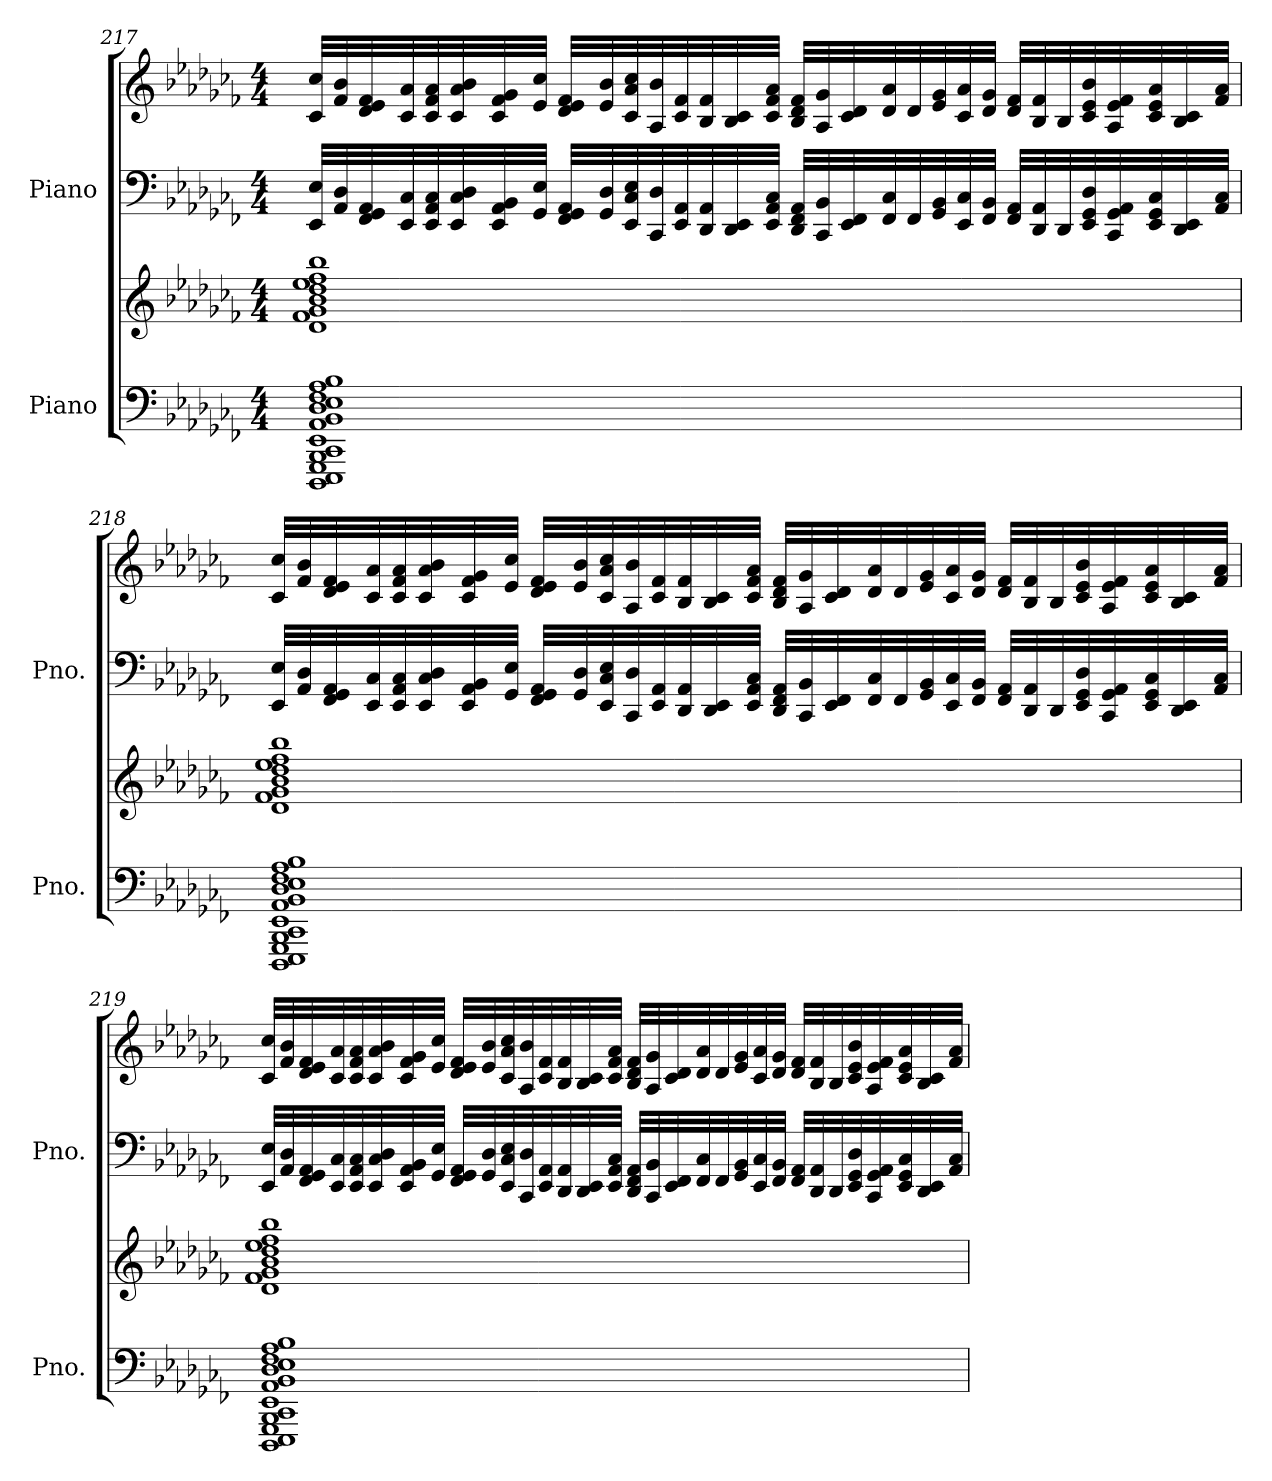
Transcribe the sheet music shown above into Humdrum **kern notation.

**kern	**kern	**kern	**kern
*part2	*part2	*part1	*part1
*staff4	*staff3	*staff2	*staff1
*I"Piano	*	*I"Piano	*
*I'Pno.	*	*I'Pno.	*
!!LO:LB:g=z
*clefF4	*clefG2	*clefF4	*clefG2
*ITrd14c24	*ITrd14c24	*ITrd-21c-36	*ITrd-21c-36
*k[b-e-a-d-g-c-f-]	*k[b-e-a-d-g-c-f-]	*k[b-e-a-d-g-c-f-]	*k[b-e-a-d-g-c-f-]
*M4/4	*M4/4	*M4/4	*M4/4
=217	=217	=217	=217
1DDDDD- 1EEEEE- 1GGGGG- 1BBBBB- 1CCCC- 1EEEE- 1AAAA- 1BBBB- 1DDD- 1EEE- 1FFF- 1AAA- 1BBB-	1DD- 1FF- 1GG- 1BB- 1D- 1E- 1F- 1B-	32ee-/ 32eee-/LLL	32cccc-/ 32ccccc-/LLL
.	.	32aa-/ 32ddd-/	32ffff-/ 32bbbb-/
.	.	32ff-/ 32gg-/ 32aa-/	32dddd-/ 32eeee-/ 32ffff-/
.	.	32ee-/ 32ccc-/	32cccc-/ 32aaaa-/
.	.	32ee-/ 32aa-/ 32ccc-/	32cccc-/ 32ffff-/ 32aaaa-/
.	.	32ee-/ 32ccc-/ 32ddd-/	32cccc-/ 32aaaa-/ 32bbbb-/
.	.	32ee-/ 32aa-/ 32bb-/	32cccc-/ 32ffff-/ 32gggg-/
.	.	32gg-/ 32eee-/JJJ	32eeee-/ 32ccccc-/JJJ
.	.	32ff-/ 32gg-/ 32aa-/LLL	32dddd-/ 32eeee-/ 32ffff-/LLL
.	.	32gg-/ 32ddd-/	32eeee-/ 32bbbb-/
.	.	32ee-/ 32ccc-/ 32eee-/	32cccc-/ 32aaaa-/ 32ccccc-/
.	.	32cc-/ 32ddd-/	32aaa-/ 32bbbb-/
.	.	32ee-/ 32aa-/	32cccc-/ 32ffff-/
.	.	32dd-/ 32aa-/	32bbb-/ 32ffff-/
.	.	32dd-/ 32ee-/	32bbb-/ 32cccc-/
.	.	32ee-/ 32aa-/ 32ccc-/JJJ	32cccc-/ 32ffff-/ 32aaaa-/JJJ
.	.	32dd-/ 32ff-/ 32aa-/LLL	32bbb-/ 32dddd-/ 32ffff-/LLL
.	.	32cc-/ 32bb-/	32aaa-/ 32gggg-/
.	.	32ee-/ 32ff-/	32cccc-/ 32dddd-/
.	.	32ff-/ 32ccc-/	32dddd-/ 32aaaa-/
.	.	32ff-/	32dddd-/
.	.	32gg-/ 32bb-/	32eeee-/ 32gggg-/
.	.	32ee-/ 32ccc-/	32cccc-/ 32aaaa-/
.	.	32ff-/ 32bb-/JJJ	32dddd-/ 32gggg-/JJJ
.	.	32ff-/ 32aa-/LLL	32dddd-/ 32ffff-/LLL
.	.	32dd-/ 32aa-/	32bbb-/ 32ffff-/
.	.	32dd-/	32bbb-/
.	.	32ee-/ 32gg-/ 32ddd-/	32cccc-/ 32eeee-/ 32bbbb-/
.	.	32cc-/ 32gg-/ 32aa-/	32aaa-/ 32eeee-/ 32ffff-/
.	.	32ee-/ 32gg-/ 32ccc-/	32cccc-/ 32eeee-/ 32aaaa-/
.	.	32dd-/ 32ee-/	32bbb-/ 32cccc-/
.	.	32aa-/ 32ccc-/JJJ	32ffff-/ 32aaaa-/JJJ
!!LO:LB:g=z
=218	=218	=218	=218
1DDDDD- 1EEEEE- 1GGGGG- 1BBBBB- 1CCCC- 1EEEE- 1AAAA- 1BBBB- 1DDD- 1EEE- 1FFF- 1AAA- 1BBB-	1DD- 1FF- 1GG- 1BB- 1D- 1E- 1F- 1B-	32ee-/ 32eee-/LLL	32cccc-/ 32ccccc-/LLL
.	.	32aa-/ 32ddd-/	32ffff-/ 32bbbb-/
.	.	32ff-/ 32gg-/ 32aa-/	32dddd-/ 32eeee-/ 32ffff-/
.	.	32ee-/ 32ccc-/	32cccc-/ 32aaaa-/
.	.	32ee-/ 32aa-/ 32ccc-/	32cccc-/ 32ffff-/ 32aaaa-/
.	.	32ee-/ 32ccc-/ 32ddd-/	32cccc-/ 32aaaa-/ 32bbbb-/
.	.	32ee-/ 32aa-/ 32bb-/	32cccc-/ 32ffff-/ 32gggg-/
.	.	32gg-/ 32eee-/JJJ	32eeee-/ 32ccccc-/JJJ
.	.	32ff-/ 32gg-/ 32aa-/LLL	32dddd-/ 32eeee-/ 32ffff-/LLL
.	.	32gg-/ 32ddd-/	32eeee-/ 32bbbb-/
.	.	32ee-/ 32ccc-/ 32eee-/	32cccc-/ 32aaaa-/ 32ccccc-/
.	.	32cc-/ 32ddd-/	32aaa-/ 32bbbb-/
.	.	32ee-/ 32aa-/	32cccc-/ 32ffff-/
.	.	32dd-/ 32aa-/	32bbb-/ 32ffff-/
.	.	32dd-/ 32ee-/	32bbb-/ 32cccc-/
.	.	32ee-/ 32aa-/ 32ccc-/JJJ	32cccc-/ 32ffff-/ 32aaaa-/JJJ
.	.	32dd-/ 32ff-/ 32aa-/LLL	32bbb-/ 32dddd-/ 32ffff-/LLL
.	.	32cc-/ 32bb-/	32aaa-/ 32gggg-/
.	.	32ee-/ 32ff-/	32cccc-/ 32dddd-/
.	.	32ff-/ 32ccc-/	32dddd-/ 32aaaa-/
.	.	32ff-/	32dddd-/
.	.	32gg-/ 32bb-/	32eeee-/ 32gggg-/
.	.	32ee-/ 32ccc-/	32cccc-/ 32aaaa-/
.	.	32ff-/ 32bb-/JJJ	32dddd-/ 32gggg-/JJJ
.	.	32ff-/ 32aa-/LLL	32dddd-/ 32ffff-/LLL
.	.	32dd-/ 32aa-/	32bbb-/ 32ffff-/
.	.	32dd-/	32bbb-/
.	.	32ee-/ 32gg-/ 32ddd-/	32cccc-/ 32eeee-/ 32bbbb-/
.	.	32cc-/ 32gg-/ 32aa-/	32aaa-/ 32eeee-/ 32ffff-/
.	.	32ee-/ 32gg-/ 32ccc-/	32cccc-/ 32eeee-/ 32aaaa-/
.	.	32dd-/ 32ee-/	32bbb-/ 32cccc-/
.	.	32aa-/ 32ccc-/JJJ	32ffff-/ 32aaaa-/JJJ
!!LO:PB:g=z
=219	=219	=219	=219
1DDDDD- 1EEEEE- 1GGGGG- 1BBBBB- 1CCCC- 1EEEE- 1AAAA- 1BBBB- 1DDD- 1EEE- 1FFF- 1AAA- 1BBB-	1DD- 1FF- 1GG- 1BB- 1D- 1E- 1F- 1B-	32ee-/ 32eee-/LLL	32cccc-/ 32ccccc-/LLL
.	.	32aa-/ 32ddd-/	32ffff-/ 32bbbb-/
.	.	32ff-/ 32gg-/ 32aa-/	32dddd-/ 32eeee-/ 32ffff-/
.	.	32ee-/ 32ccc-/	32cccc-/ 32aaaa-/
.	.	32ee-/ 32aa-/ 32ccc-/	32cccc-/ 32ffff-/ 32aaaa-/
.	.	32ee-/ 32ccc-/ 32ddd-/	32cccc-/ 32aaaa-/ 32bbbb-/
.	.	32ee-/ 32aa-/ 32bb-/	32cccc-/ 32ffff-/ 32gggg-/
.	.	32gg-/ 32eee-/JJJ	32eeee-/ 32ccccc-/JJJ
.	.	32ff-/ 32gg-/ 32aa-/LLL	32dddd-/ 32eeee-/ 32ffff-/LLL
.	.	32gg-/ 32ddd-/	32eeee-/ 32bbbb-/
.	.	32ee-/ 32ccc-/ 32eee-/	32cccc-/ 32aaaa-/ 32ccccc-/
.	.	32cc-/ 32ddd-/	32aaa-/ 32bbbb-/
.	.	32ee-/ 32aa-/	32cccc-/ 32ffff-/
.	.	32dd-/ 32aa-/	32bbb-/ 32ffff-/
.	.	32dd-/ 32ee-/	32bbb-/ 32cccc-/
.	.	32ee-/ 32aa-/ 32ccc-/JJJ	32cccc-/ 32ffff-/ 32aaaa-/JJJ
.	.	32dd-/ 32ff-/ 32aa-/LLL	32bbb-/ 32dddd-/ 32ffff-/LLL
.	.	32cc-/ 32bb-/	32aaa-/ 32gggg-/
.	.	32ee-/ 32ff-/	32cccc-/ 32dddd-/
.	.	32ff-/ 32ccc-/	32dddd-/ 32aaaa-/
.	.	32ff-/	32dddd-/
.	.	32gg-/ 32bb-/	32eeee-/ 32gggg-/
.	.	32ee-/ 32ccc-/	32cccc-/ 32aaaa-/
.	.	32ff-/ 32bb-/JJJ	32dddd-/ 32gggg-/JJJ
.	.	32ff-/ 32aa-/LLL	32dddd-/ 32ffff-/LLL
.	.	32dd-/ 32aa-/	32bbb-/ 32ffff-/
.	.	32dd-/	32bbb-/
.	.	32ee-/ 32gg-/ 32ddd-/	32cccc-/ 32eeee-/ 32bbbb-/
.	.	32cc-/ 32gg-/ 32aa-/	32aaa-/ 32eeee-/ 32ffff-/
.	.	32ee-/ 32gg-/ 32ccc-/	32cccc-/ 32eeee-/ 32aaaa-/
.	.	32dd-/ 32ee-/	32bbb-/ 32cccc-/
.	.	32aa-/ 32ccc-/JJJ	32ffff-/ 32aaaa-/JJJ
=	=	=	=
*-	*-	*-	*-
